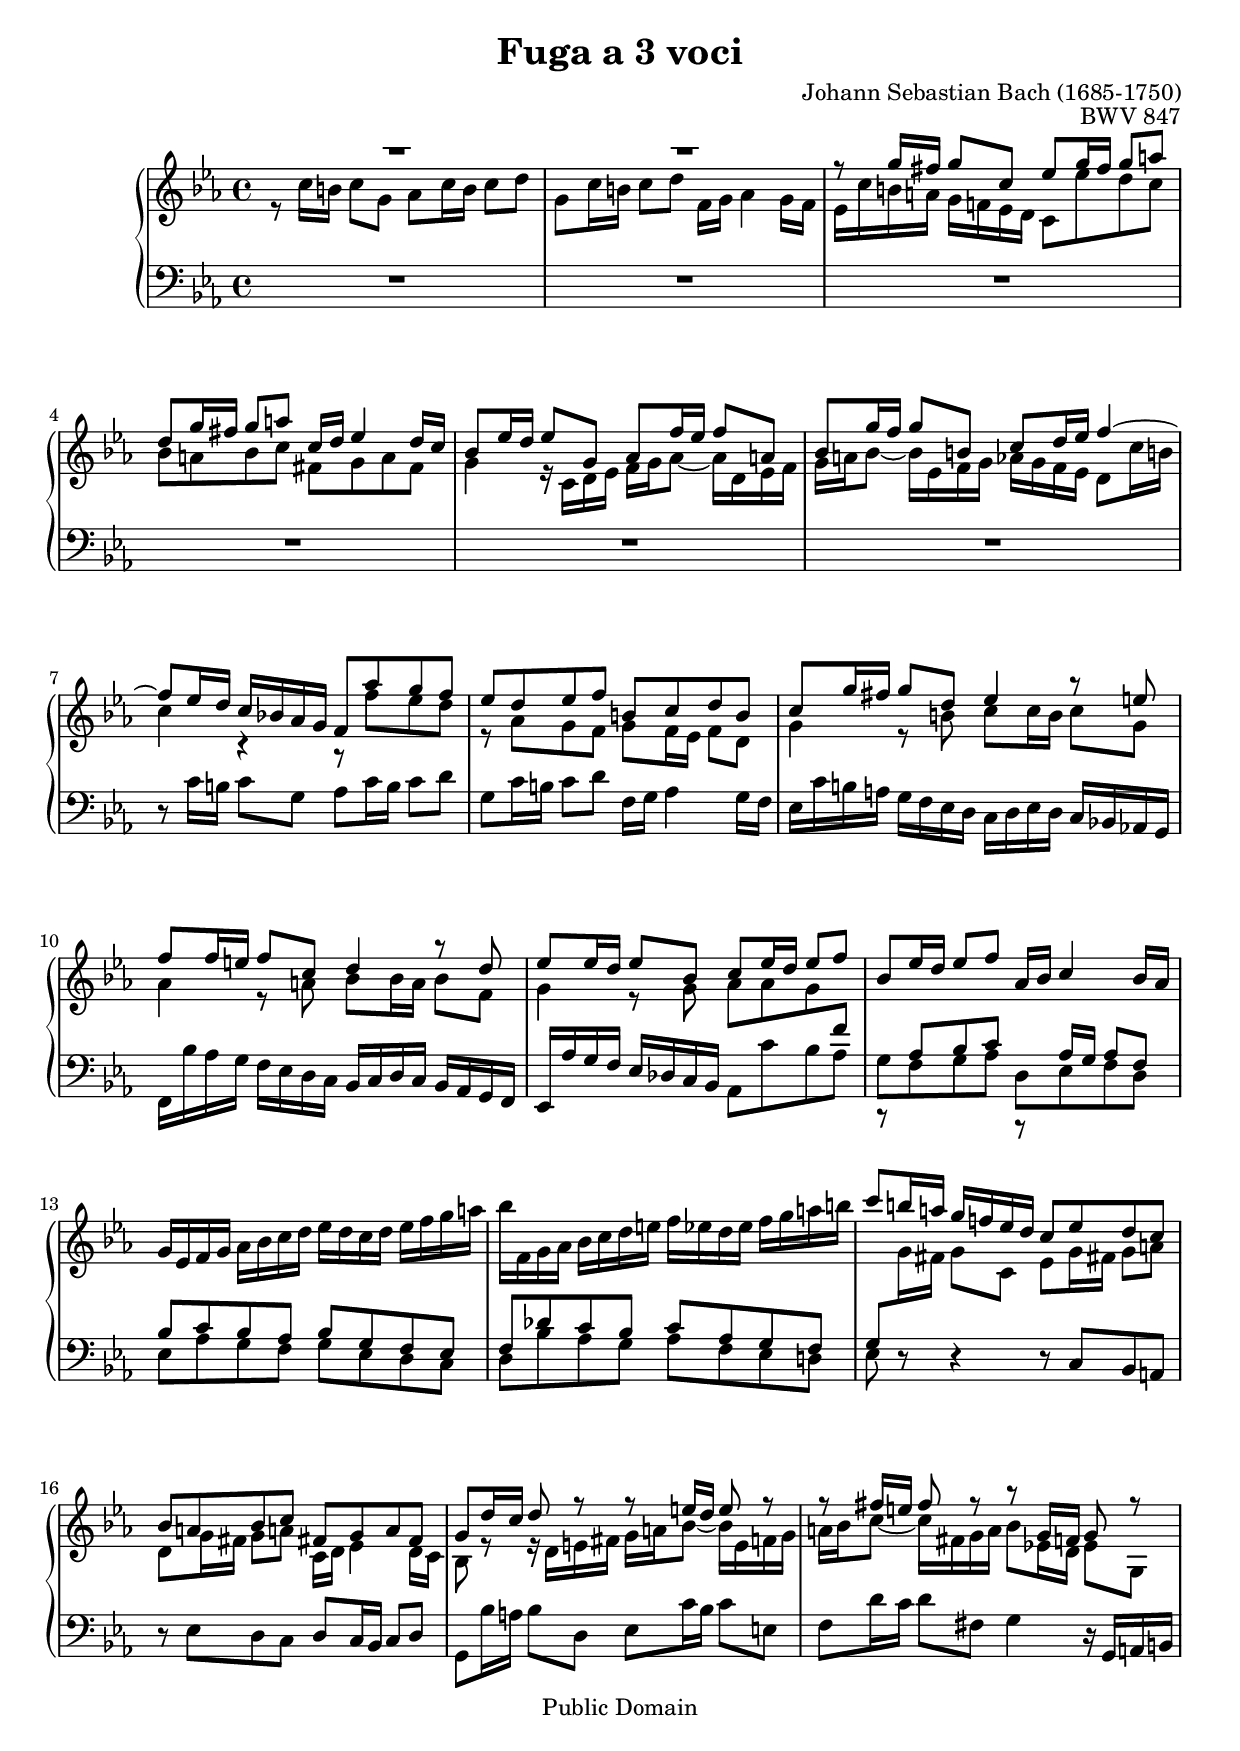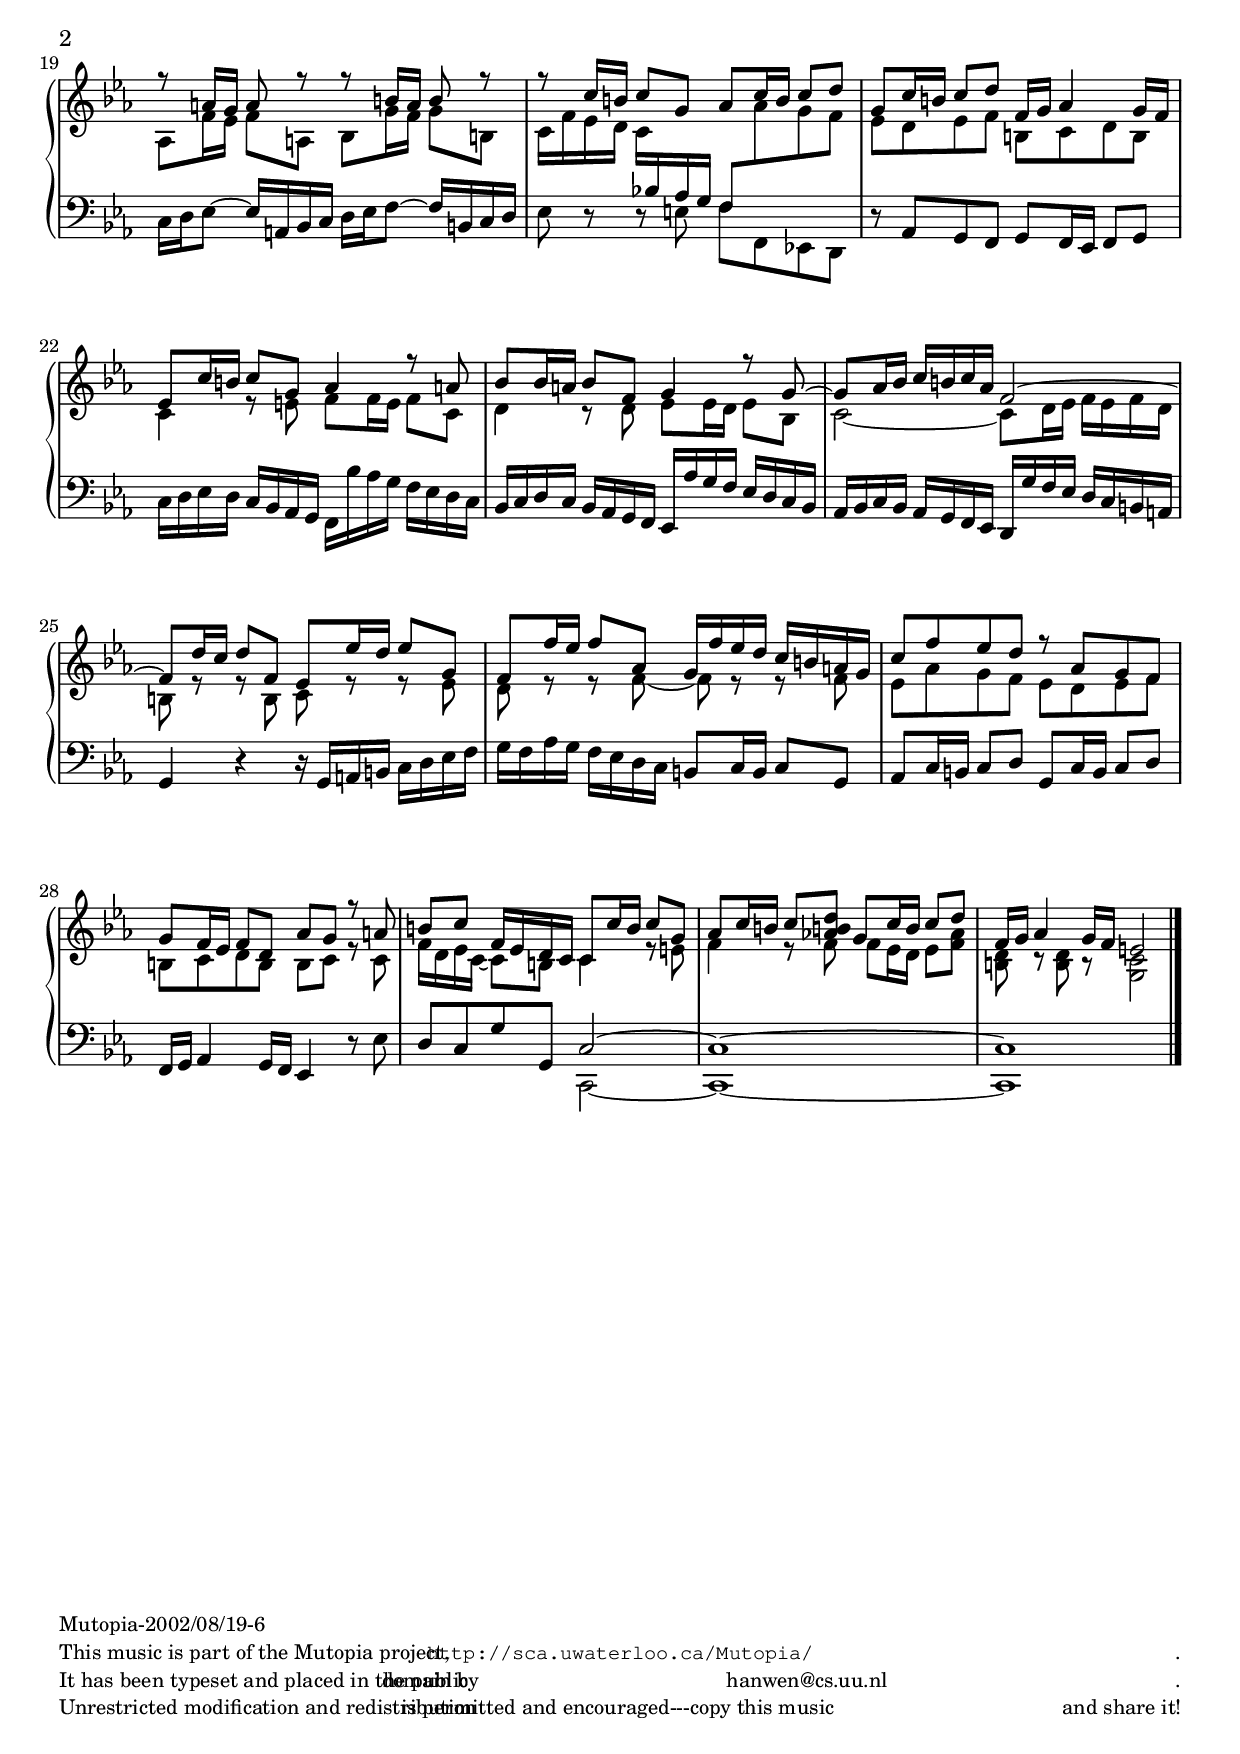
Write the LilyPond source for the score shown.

\header {
    title = "Fuga a 3 voci"
    opus = "BWV 847-Fuga"
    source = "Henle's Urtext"
    composer = "Johann Sebastian Bach (1685-1750)"
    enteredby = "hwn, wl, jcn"

				% mutopia headers.
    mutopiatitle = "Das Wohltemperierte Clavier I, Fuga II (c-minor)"
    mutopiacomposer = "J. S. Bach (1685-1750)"
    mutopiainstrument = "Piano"
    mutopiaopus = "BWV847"
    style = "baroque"
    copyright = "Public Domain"
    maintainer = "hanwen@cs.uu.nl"
    %% TODO: handle \footer, \head[er] properly
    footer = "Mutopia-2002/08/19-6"

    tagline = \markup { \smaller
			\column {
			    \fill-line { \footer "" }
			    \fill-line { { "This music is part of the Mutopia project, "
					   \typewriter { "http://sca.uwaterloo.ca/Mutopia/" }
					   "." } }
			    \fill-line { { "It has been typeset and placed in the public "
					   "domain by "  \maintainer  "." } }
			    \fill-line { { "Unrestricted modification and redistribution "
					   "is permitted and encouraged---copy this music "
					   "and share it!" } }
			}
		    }
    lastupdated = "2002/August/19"
}


%{
We really want this piece on 2 pages.

tweaks:  we use 19 iso. 20 pt staff space, and squeeze up the spacing a bit.

the few forced linebreaks were an earlier attempt to get the spacing
to match up.

%}


\version "2.5.2"




dux = \context Voice = "two"  \relative c''{
    \voiceTwo
    \clef violin

    r8 c16 b c8 g as c16 b c8 d |
    g, c16 b c8 d f,16 g as4 g16 f |
    es c' b a g f! es d c8 es' d c | \break 
    bes a bes c fis, g a fis |
    %%5
    g4 r16 c, d es f g as8~ as16 d, es f |
    g a bes8 ~ bes16 es, f g as g f es d8 c'16 b! |  \break
				% forced accident!
    c4 r4 r8 f es d |
    r8 as g f g f16 es f8 d | 
    g4 r8 b c c16 b c8 g |
    %%10 
    as4 r8 a bes bes16 a bes8 f |
    g4 r8 g as as g
    \change Staff = bass \stemUp 
    f |
    r8 
    as, bes c r8 as16 g as8 f8 |
    bes8 c bes as bes g f es |
    f des' c bes c as g f |
    %%15
    g8
    \change Staff = treble
    \stemDown

    g'16 fis g8 c, 
    es
    g16 fis! g8 a |
    d, g16 fis g8 a! c,16 d es4 d16 c |  % forced accident!
    bes8 r8 r16 d e fis g a bes8 ~ bes16 e, f g |
    a bes c8 ~ c16 fis,16 g a bes8 es,!16 d es8 g, |
    \break 
    as f'16 es f8 a,8 bes g'16 f g8 b, |
    %%20
    c16 f es d
    c
    \change Staff = bass
    \stemUp
    bes! as g 
    f8 \change Staff = treble
    \stemDown
    as' g f |
    es d es f b, c d b |
    c4 r8 e8 f f16 e f8 c |
    d4 r8 d8 es8 es16 d es8 bes |
    c2 ~ c8 d16 es f es f d |
    %%25
    b8 r8 r b c r r es |
    d r r f ~ f r r f |
    es as g f es d es f |
    b, c d b b c r c |
    f16 d es c ~ c8 b c4 r8 e |
    %%30
    f4 r8 f f es16 d es8 <f as> |
    <b, d> r <b d> r <g c>2 |
}


comes = \context Voice = "one"  \relative c'' {
    \voiceOne
    \override MultiMeasureRest  #'staff-position = #6 
    R1 |
    R1 |
    r8 g'16 fis g8 c, es g16 fis g8 a |
    d,8 g16 fis g8 a c,16 d es4 d16 c |
    %%5
    bes8 es16 d es8 g,8 as f'16 es f8 a, 
    bes8 g'16 f g8 b, c8 d16 es f4 ~ |
    f8 es16 d c16 bes ! as g f8 as' g f 
    es d es f b, c d b |
    c g'16 fis g8 d es4 r8 e8 |
    %%10 
    f f16 e f8 c8 d4 r8 d |
    es8 es16 d es8 bes c es16 d es8 f |
    bes, es16 d es8 f as,16 bes c4 bes16 as |
    \stemNeutral g16 es f g as bes c d es d c d es f g a |
    bes f, g as bes c d e f es d es f g a b |
    %%15
    \stemUp c8 b16 a g f! es d c8 es d c |
    bes a bes c fis,! g a fis |    % forced accident
    g8 d'16 c d8 r8 r8 e16 d e8 r8 |
    r fis16 e fis8 r r g,16 f g8 r8 |
    r8 a16 g a8 r r b16 a b8 r |
    %%20
    r8 c16 b c8 g as c16 b c8 d |
    g, c16 b c8 d f,16 g as4 g16 f |
    es8 c'16 b c8 g as4 r8 a |
    bes8 bes16 a bes8 f8 g4 r8 g ~ |
    g as16 bes c b c as f2 ~ |
    %%25
    f8 d'16 c d8 f, es es'16 d es8 g, |
    f f'16 es f8 as, g16 f' es d c b a g |
    c8 f es d r as g f |
    g f16 es f8 d as' g r a |
    b c f,16 es d c c8 c'16 b c8 g |
    %%30
    as c16 b c8 <d b ! as !> g,8 c16 b c8 d |
    f,16 g as4 g16 f e2 |
}

bassdux = \context Voice = "three"  \relative c' {
    \clef bass
    R1 |
    R |
    R |
    R |
    %%5
    R |
    R1 |
    r8 c16 b c8 g as c16 b c8 d |
    g, c16 b c8 d f,16 g as4 g16 f | 
    es c' b a g f es d c d es d c bes! as! g |
				% -> \classic_accidentals
    %%10
    f bes' as g f es d c bes c d c bes as g f |
    es as' g f es des c bes as8 c' bes as |
    g8 f g as d, es f d |
    es as g f g es d c |
    d bes' as g as f es d! |
    %%15
    es8 r8 r4 r8 c bes a |
    r es' d c d c16 bes c8 d |
    g,8 bes'16 a bes8 d, es c'16 bes c8 e, |
    f d'16 c d8 fis, g4 r16 g, a b |
    c16 d es8~ es16 a, bes c d es f8~ f16 b, c d |
    %%20 
				% es8 r r e f f, es! d |     % -> \classic_accidentals
    es8 r r e \stemNeutral \stemDown f f, es! d \stemNeutral |
    r as' g f g f16 es f8 g |
    c16 d es d c bes as g f bes' as g f es d c |
    bes c d c bes as g f es as' g f es d c bes |
    as bes c bes as g f es d g' f es d c b a |
    %%25
    g4 r4 r16 g a b c d es f |
    g f as g f es d c b8 c16 b c8 g |
    as c16 b c8 d g, c16 b c8 d |
    f,16 g as4 g16 f es4 r8 es' |
    d c g' g, 
    %%30
    << {  c2 ~ | c1 ~ | c1 } \\
       {   c,2 ~ | c1 ~ | c1 }
   >> 
}


\book {
    \score {

	\context Score \with
	{
	    \override SpacingSpanner #'spacing-increment = #1.0
	    \override SpacingSpanner #'shortest-duration-space = #1.9	
	} \context PianoStaff << 
	    \override Score.TimeSignature  #'style = #'C
	    \context Staff = "treble" <<
		\key c \minor
		\dux
		{ \comes \bar "|." }
		\time 4/4
	    >>
	    \context Staff = "bass" <<
		\key c \minor
		\bassdux
	    >>
	>>

	\header{
	    opus = "BWV 847"
	}
	\layout {}
	\midi {
	    \tempo 4 =84
	}
    }
    \paper {
	linewidth = 18.0 \cm
    }
}
